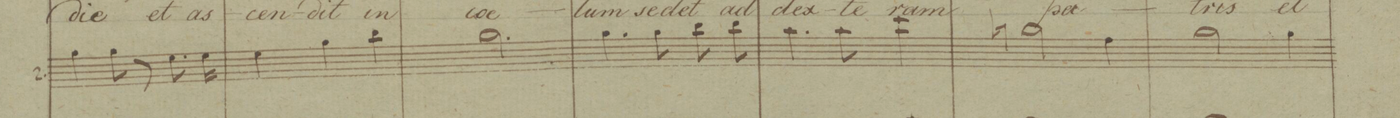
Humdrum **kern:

**kern	**text	**text	**dynam
*I"2.	*	*	*
*clefC3	*	*	*
*k[b-]	*	*	*
*M3/4	*	*	*
4a\	.	di-	.
8a\	.	-e	.
8r	.	.	.
8.f\	.	et	.
16f\	.	as-	.
=84	=84	=84	=84
4f\	.	-cen-	.
4a\	.	-dit	.
4cc\	.	in	.
=85	=85	=85	=85
2.a\	.	coe-	.
=86	=86	=86	=86
4.a\	.	-lum	.
8a\	.	se-	.
8cc\	.	-det	.
8cc\	.	ad	.
=87	=87	=87	=87
4.b-\	.	dex-	.
8b-\	.	-te-	.
4dd\	.	-ram	.
=88	=88	=88	=88
2an\	.	pa-	.
4g\	.	.	.
=89	=89	=89	=89
2a\	.	-tris	.
4a\	.	et	.
=90	=90	=90	=90
*-	*-	*-	*-
